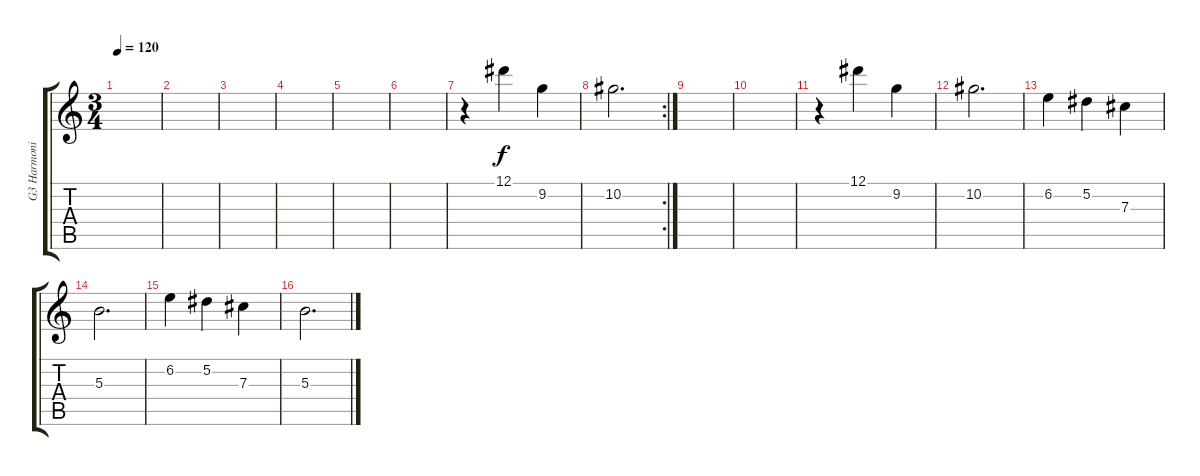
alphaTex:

\track ("G3 Harmonics" "G3 Harmoni") {instrument acousticguitarsteel}
\staff {score tabs}
\tuning (Eb4 Bb3 Gb3 Db3 Ab2 Eb2) {hide}
\ts (3 4)
\tempo 120
\clef g2
\ks c
|
|
|
|
|
|
r.4 12.1.4 9.2.4 |
\rc 2
10.2.2{d} |
|
|
r.4 12.1.4 9.2.4 |
10.2.2{d} |
6.2.4 5.2.4 7.3.4 |
5.3.2{d} |
6.2.4 5.2.4 7.3.4 |
5.3.2{d}
